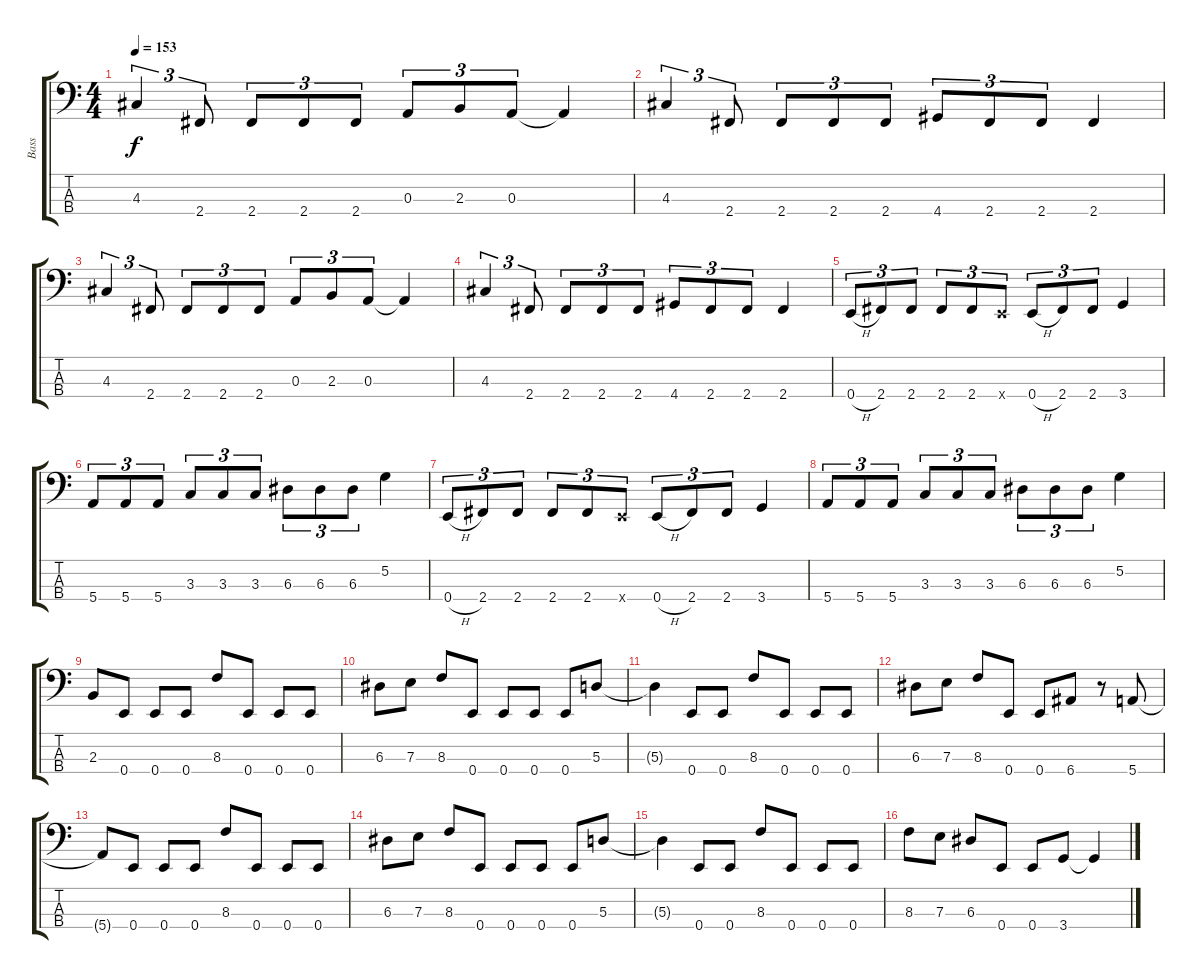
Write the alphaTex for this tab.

\track ("Bass" "Bass") {instrument electricbasspick}
\staff {score tabs}
\tuning (G2 D2 A1 E1) {hide}
\ts (4 4)
\tempo 153
\clef f4
\ks c
4.3.4{tu (3 2) dy f} 2.4.8{tu (3 2)} 2.4.8{tu (3 2)} 2.4.8{tu (3 2)} 2.4.8{tu (3 2)} 0.3.8{tu (3 2)} 2.3.8{tu (3 2)} 0.3.8{tu (3 2)} 0.3{t}.4 |
4.3.4{tu (3 2)} 2.4.8{tu (3 2)} 2.4.8{tu (3 2)} 2.4.8{tu (3 2)} 2.4.8{tu (3 2)} 4.4.8{tu (3 2)} 2.4.8{tu (3 2)} 2.4.8{tu (3 2)} 2.4.4 |
4.3.4{tu (3 2)} 2.4.8{tu (3 2)} 2.4.8{tu (3 2)} 2.4.8{tu (3 2)} 2.4.8{tu (3 2)} 0.3.8{tu (3 2)} 2.3.8{tu (3 2)} 0.3.8{tu (3 2)} 0.3{t}.4 |
4.3.4{tu (3 2)} 2.4.8{tu (3 2)} 2.4.8{tu (3 2)} 2.4.8{tu (3 2)} 2.4.8{tu (3 2)} 4.4.8{tu (3 2)} 2.4.8{tu (3 2)} 2.4.8{tu (3 2)} 2.4.4 |
0.4{h}.8{tu (3 2)} 2.4.8{tu (3 2)} 2.4.8{tu (3 2)} 2.4.8{tu (3 2)} 2.4.8{tu (3 2)} 0.4{x}.8{tu (3 2)} 0.4{h}.8{tu (3 2)} 2.4.8{tu (3 2)} 2.4.8{tu (3 2)} 3.4.4 |
5.4.8{tu (3 2)} 5.4.8{tu (3 2)} 5.4.8{tu (3 2)} 3.3.8{tu (3 2)} 3.3.8{tu (3 2)} 3.3.8{tu (3 2)} 6.3.8{tu (3 2)} 6.3.8{tu (3 2)} 6.3.8{tu (3 2)} 5.2.4 |
0.4{h}.8{tu (3 2)} 2.4.8{tu (3 2)} 2.4.8{tu (3 2)} 2.4.8{tu (3 2)} 2.4.8{tu (3 2)} 0.4{x}.8{tu (3 2)} 0.4{h}.8{tu (3 2)} 2.4.8{tu (3 2)} 2.4.8{tu (3 2)} 3.4.4 |
5.4.8{tu (3 2)} 5.4.8{tu (3 2)} 5.4.8{tu (3 2)} 3.3.8{tu (3 2)} 3.3.8{tu (3 2)} 3.3.8{tu (3 2)} 6.3.8{tu (3 2)} 6.3.8{tu (3 2)} 6.3.8{tu (3 2)} 5.2.4 |
2.3.8 0.4.8 0.4.8 0.4.8 8.3.8 0.4.8 0.4.8 0.4.8 |
6.3.8 7.3.8 8.3.8 0.4.8 0.4.8 0.4.8 0.4.8 5.3.8 |
5.3{t}.4 0.4.8 0.4.8 8.3.8 0.4.8 0.4.8 0.4.8 |
6.3.8 7.3.8 8.3.8 0.4.8 0.4.8 6.4.8 r.8 5.4.8 |
5.4{t}.8 0.4.8 0.4.8 0.4.8 8.3.8 0.4.8 0.4.8 0.4.8 |
6.3.8 7.3.8 8.3.8 0.4.8 0.4.8 0.4.8 0.4.8 5.3.8 |
5.3{t}.4 0.4.8 0.4.8 8.3.8 0.4.8 0.4.8 0.4.8 |
8.3.8 7.3.8 6.3.8 0.4.8 0.4.8 3.4.8 3.4{t}.4
